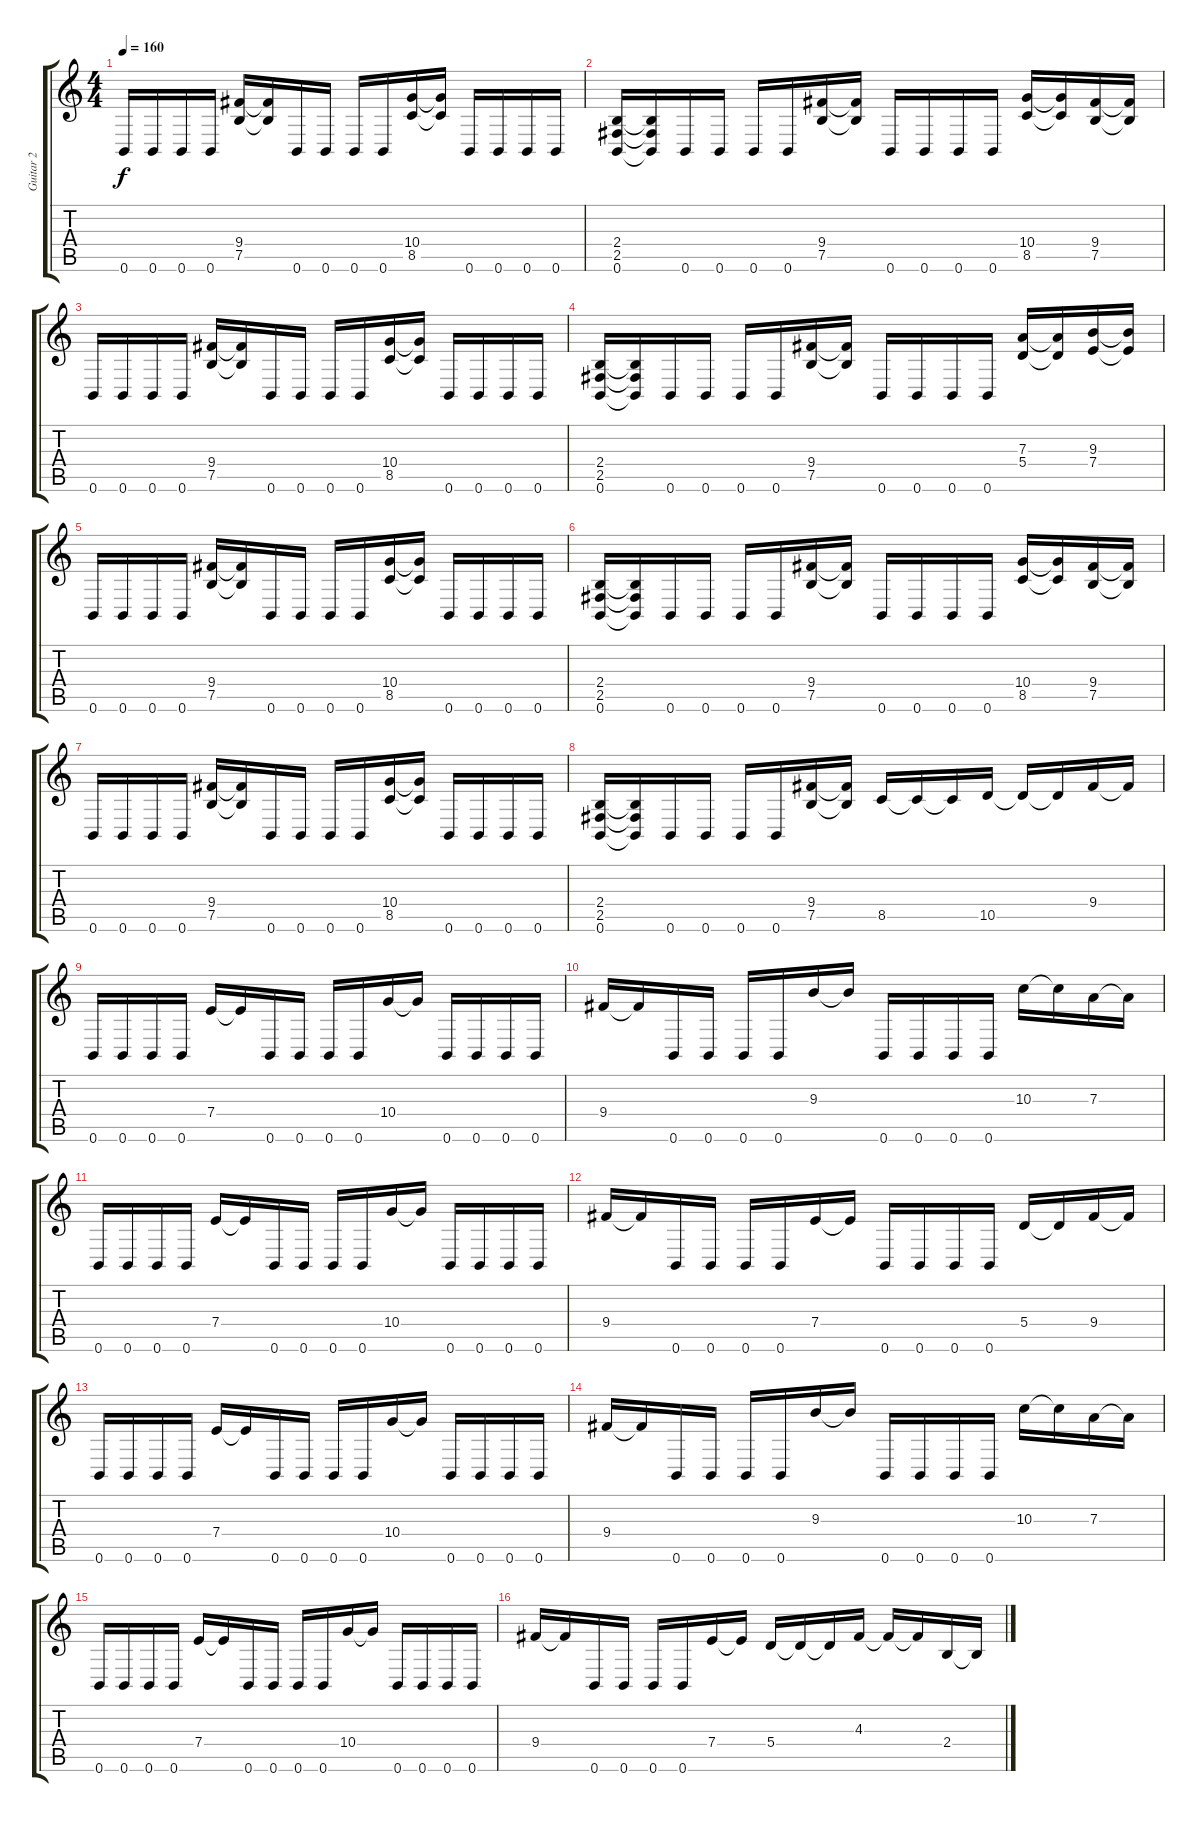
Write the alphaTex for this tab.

\track ("Guitar 2" "Guitar 2") {instrument distortionguitar}
\staff {score tabs}
\tuning (B3 G3 D3 A2 E2 B1) {hide}
\ts (4 4)
\tempo 160
\clef g2
\ks c
0.6.16{dy f} 0.6.16 0.6.16 0.6.16 (9.4 7.5).16 (9.4{t} 7.5{t}).16 0.6.16 0.6.16 0.6.16 0.6.16 (10.4 8.5).16 (10.4{t} 8.5{t}).16 0.6.16 0.6.16 0.6.16 0.6.16 |
(2.4 2.5 0.6).16 (2.4{t} 2.5{t} 0.6{t}).16 0.6.16 0.6.16 0.6.16 0.6.16 (9.4 7.5).16 (9.4{t} 7.5{t}).16 0.6.16 0.6.16 0.6.16 0.6.16 (10.4 8.5).16 (10.4{t} 8.5{t}).16 (9.4 7.5).16 (9.4{t} 7.5{t}).16 |
0.6.16 0.6.16 0.6.16 0.6.16 (9.4 7.5).16 (9.4{t} 7.5{t}).16 0.6.16 0.6.16 0.6.16 0.6.16 (10.4 8.5).16 (10.4{t} 8.5{t}).16 0.6.16 0.6.16 0.6.16 0.6.16 |
(2.4 2.5 0.6).16 (2.4{t} 2.5{t} 0.6{t}).16 0.6.16 0.6.16 0.6.16 0.6.16 (9.4 7.5).16 (9.4{t} 7.5{t}).16 0.6.16 0.6.16 0.6.16 0.6.16 (7.3 5.4).16 (7.3{t} 5.4{t}).16 (9.3 7.4).16 (9.3{t} 7.4{t}).16 |
0.6.16 0.6.16 0.6.16 0.6.16 (9.4 7.5).16 (9.4{t} 7.5{t}).16 0.6.16 0.6.16 0.6.16 0.6.16 (10.4 8.5).16 (10.4{t} 8.5{t}).16 0.6.16 0.6.16 0.6.16 0.6.16 |
(2.4 2.5 0.6).16 (2.4{t} 2.5{t} 0.6{t}).16 0.6.16 0.6.16 0.6.16 0.6.16 (9.4 7.5).16 (9.4{t} 7.5{t}).16 0.6.16 0.6.16 0.6.16 0.6.16 (10.4 8.5).16 (10.4{t} 8.5{t}).16 (9.4 7.5).16 (9.4{t} 7.5{t}).16 |
0.6.16 0.6.16 0.6.16 0.6.16 (9.4 7.5).16 (9.4{t} 7.5{t}).16 0.6.16 0.6.16 0.6.16 0.6.16 (10.4 8.5).16 (10.4{t} 8.5{t}).16 0.6.16 0.6.16 0.6.16 0.6.16 |
(2.4 2.5 0.6).16 (2.4{t} 2.5{t} 0.6{t}).16 0.6.16 0.6.16 0.6.16 0.6.16 (9.4 7.5).16 (9.4{t} 7.5{t}).16 8.5.16 8.5{t}.16 8.5{t}.16 10.5.16 10.5{t}.16 10.5{t}.16 9.4.16 9.4{t}.16 |
0.6.16 0.6.16 0.6.16 0.6.16 7.4.16 7.4{t}.16 0.6.16 0.6.16 0.6.16 0.6.16 10.4.16 10.4{t}.16 0.6.16 0.6.16 0.6.16 0.6.16 |
9.4.16 9.4{t}.16 0.6.16 0.6.16 0.6.16 0.6.16 9.3.16 9.3{t}.16 0.6.16 0.6.16 0.6.16 0.6.16 10.3.16 10.3{t}.16 7.3.16 7.3{t}.16 |
0.6.16 0.6.16 0.6.16 0.6.16 7.4.16 7.4{t}.16 0.6.16 0.6.16 0.6.16 0.6.16 10.4.16 10.4{t}.16 0.6.16 0.6.16 0.6.16 0.6.16 |
9.4.16 9.4{t}.16 0.6.16 0.6.16 0.6.16 0.6.16 7.4.16 7.4{t}.16 0.6.16 0.6.16 0.6.16 0.6.16 5.4.16 5.4{t}.16 9.4.16 9.4{t}.16 |
0.6.16 0.6.16 0.6.16 0.6.16 7.4.16 7.4{t}.16 0.6.16 0.6.16 0.6.16 0.6.16 10.4.16 10.4{t}.16 0.6.16 0.6.16 0.6.16 0.6.16 |
9.4.16 9.4{t}.16 0.6.16 0.6.16 0.6.16 0.6.16 9.3.16 9.3{t}.16 0.6.16 0.6.16 0.6.16 0.6.16 10.3.16 10.3{t}.16 7.3.16 7.3{t}.16 |
0.6.16 0.6.16 0.6.16 0.6.16 7.4.16 7.4{t}.16 0.6.16 0.6.16 0.6.16 0.6.16 10.4.16 10.4{t}.16 0.6.16 0.6.16 0.6.16 0.6.16 |
9.4.16 9.4{t}.16 0.6.16 0.6.16 0.6.16 0.6.16 7.4.16 7.4{t}.16 5.4.16 5.4{t}.16 5.4{t}.16 4.3.16 4.3{t}.16 4.3{t}.16 2.4.16 2.4{t}.16
